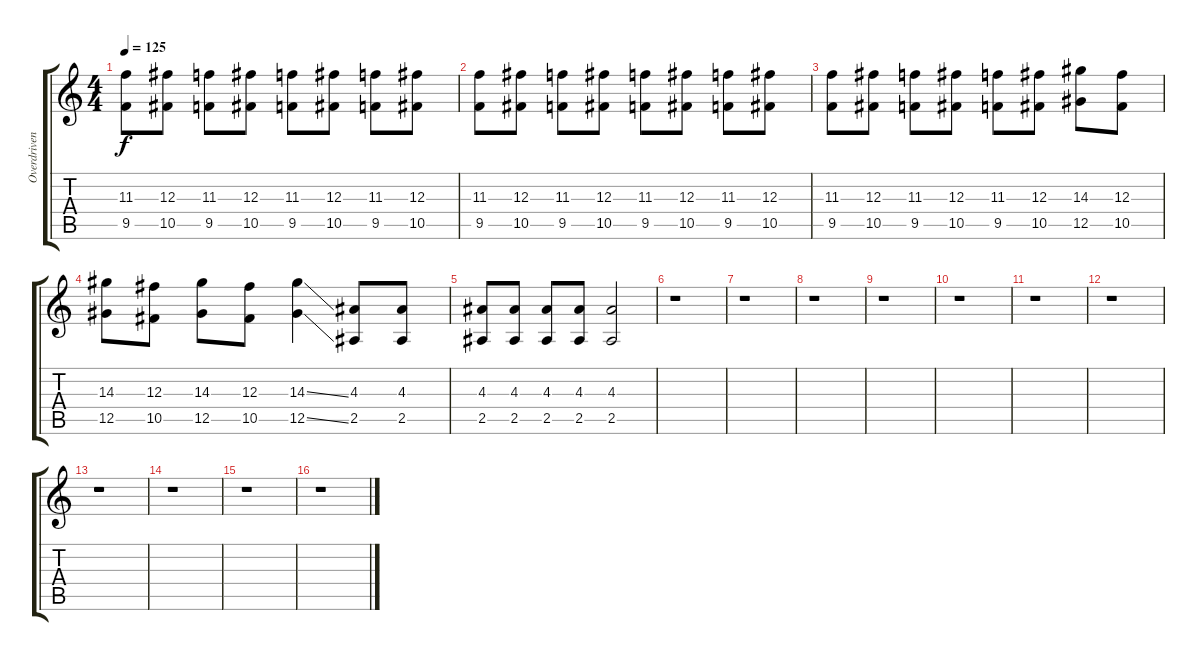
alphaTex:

\track ("Overdriven" "Overdriven") {instrument overdrivenguitar}
\staff {score tabs}
\tuning (Eb4 Bb3 Gb3 Db3 Ab2 Eb2) {hide}
\ts (4 4)
\tempo 125
\clef g2
\ks c
(11.3 9.5).8{dy f} (12.3 10.5).8 (11.3 9.5).8 (12.3 10.5).8 (11.3 9.5).8 (12.3 10.5).8 (11.3 9.5).8 (12.3 10.5).8 |
(11.3 9.5).8 (12.3 10.5).8 (11.3 9.5).8 (12.3 10.5).8 (11.3 9.5).8 (12.3 10.5).8 (11.3 9.5).8 (12.3 10.5).8 |
(11.3 9.5).8 (12.3 10.5).8 (11.3 9.5).8 (12.3 10.5).8 (11.3 9.5).8 (12.3 10.5).8 (14.3 12.5).8 (12.3 10.5).8 |
(14.3 12.5).8 (12.3 10.5).8 (14.3 12.5).8 (12.3 10.5).8 (14.3{ss} 12.5{ss}).4 (4.3 2.5).8 (4.3 2.5).8 |
(4.3 2.5).8 (4.3 2.5).8 (4.3 2.5).8 (4.3 2.5).8 (4.3 2.5).2 |
r.1 |
r.1 |
r.1 |
r.1 |
r.1 |
r.1 |
r.1 |
r.1 |
r.1 |
r.1 |
r.1
